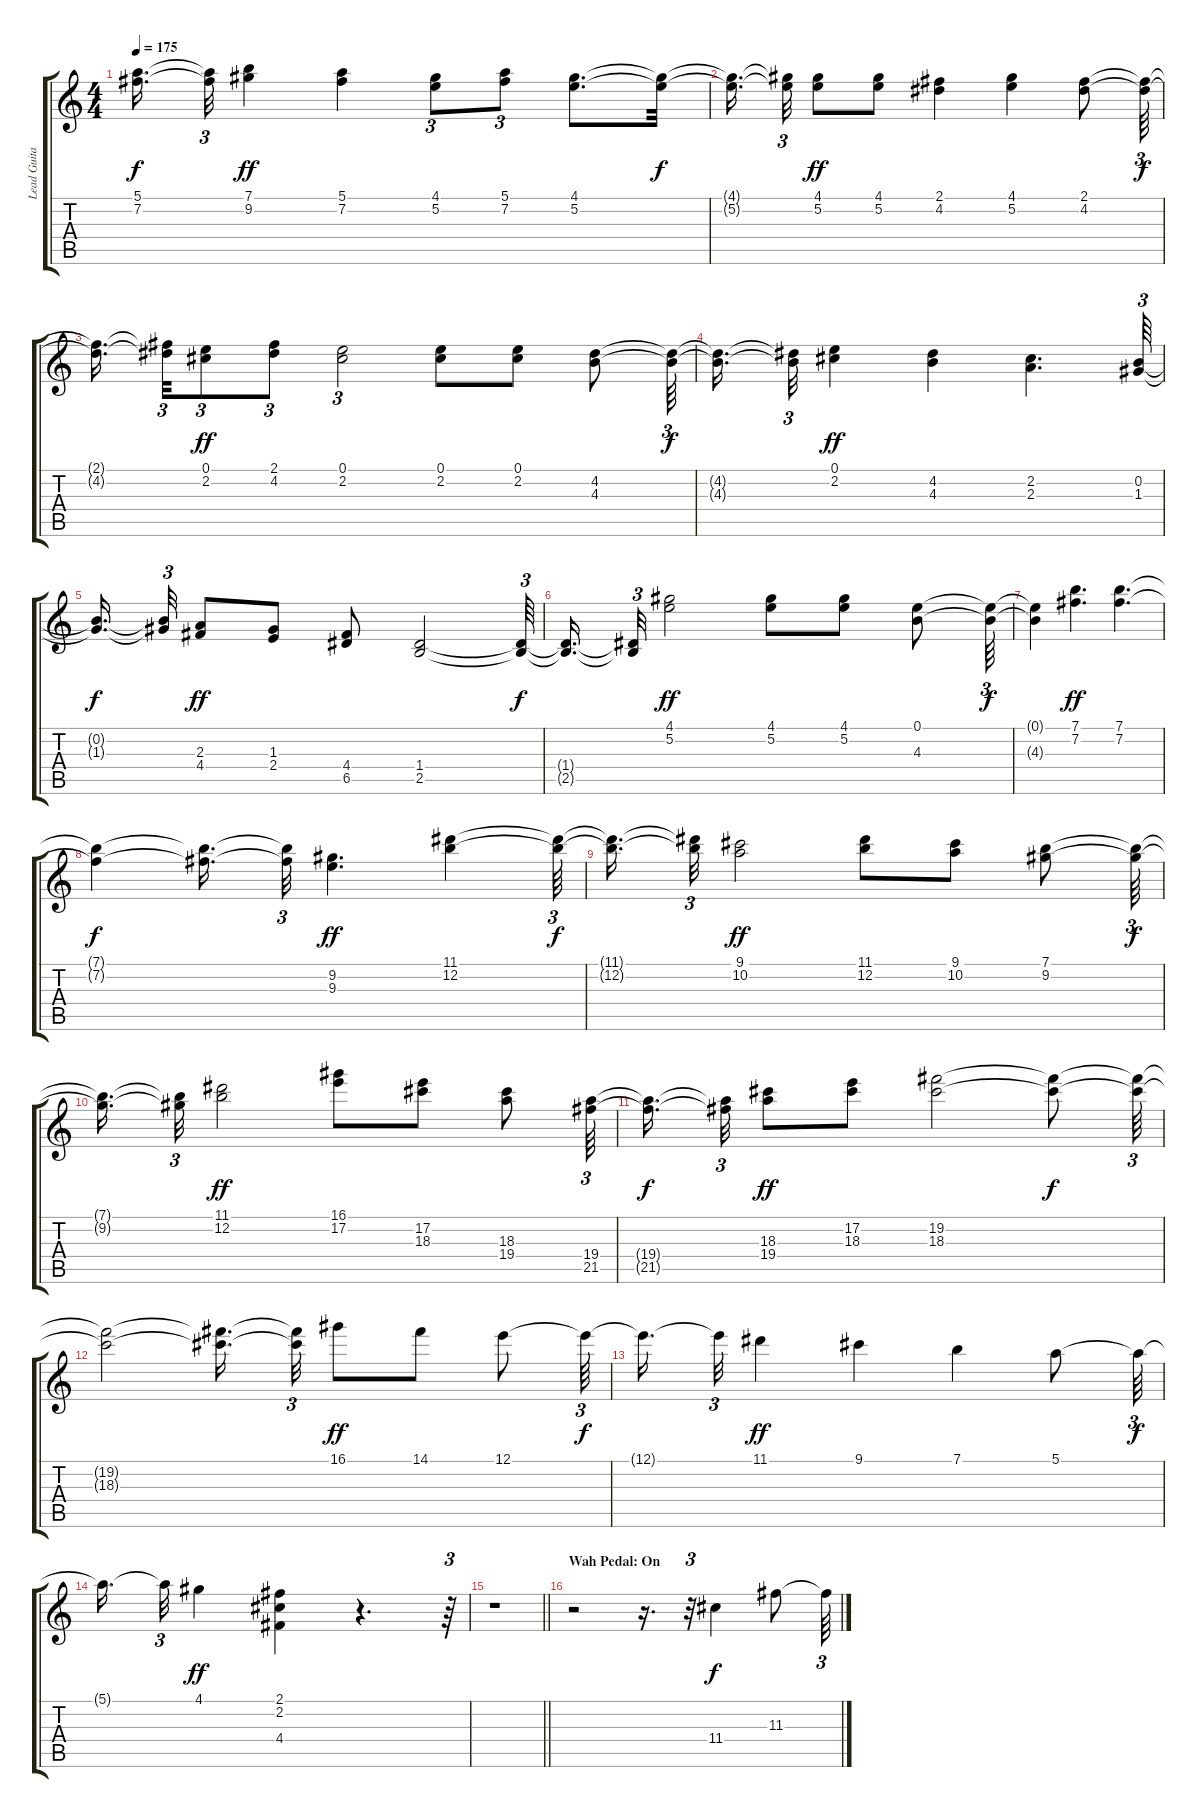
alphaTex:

\track ("Lead Guitar/Michael Lee Firkins" "Lead Guita") {instrument distortionguitar}
\staff {score tabs}
\tuning (E4 B3 G3 D3 A2 E2) {hide}
\ts (4 4)
\tempo 175
\clef g2
\ks c
(5.1{t} 7.2{t}).16{d dy f} (5.1{t} 7.2{t}).32{tu (3 2)} (7.1 9.2).4{dy ff} (5.1 7.2).4 (4.1 5.2).8{tu (3 2)} (5.1 7.2).8{tu (3 2)} (4.1 5.2).8{d} (4.1{t} 5.2{t}).32{dy f} |
(4.1{t} 5.2{t}).16{d beam splitsecondary} (4.1{t} 5.2{t}).32{tu (3 2)} (4.1 5.2).8{dy ff} (4.1 5.2).8 (2.1 4.2).4 (4.1 5.2).4 (2.1 4.2).8 (2.1{t} 4.2{t}).64{tu (3 2) dy f} |
(2.1{t} 4.2{t}).16{d beam splitsecondary} (2.1{t} 4.2{t}).32{tu (3 2)} (0.1 2.2).8{tu (3 2) dy ff} (2.1 4.2).8{tu (3 2)} (0.1 2.2).2{tu (3 2)} (0.1 2.2).8 (0.1 2.2).8 (4.2 4.3).8 (4.2{t} 4.3{t}).64{tu (3 2) dy f} |
(4.2{t} 4.3{t}).16{d} (4.2{t} 4.3{t}).32{tu (3 2)} (0.1 2.2).4{dy ff} (4.2 4.3).4 (2.2 2.3).4{d} (0.2 1.3).64{tu (3 2)} |
(0.2{t} 1.3{t}).16{d dy f beam splitsecondary} (0.2{t} 1.3{t}).32{tu (3 2)} (2.3 4.4).8{dy ff} (1.3 2.4).8 (4.4 6.5).8 (1.4 2.5).2 (1.4{t} 2.5{t}).64{tu (3 2) dy f} |
(1.4{t} 2.5{t}).16{d} (1.4{t} 2.5{t}).32{tu (3 2)} (4.1 5.2).2{dy ff} (4.1 5.2).8 (4.1 5.2).8 (0.1 4.3).8 (0.1{t} 4.3{t}).64{tu (3 2) dy f} |
(0.1{t} 4.3{t}).4 (7.1 7.2).4{d dy ff} (7.1 7.2).4{d} |
(7.1{t} 7.2{t}).4{dy f} (7.1{t} 7.2{t}).16{d} (7.1{t} 7.2{t}).32{tu (3 2)} (9.2 9.3).4{d dy ff} (11.1 12.2).4 (11.1{t} 12.2{t}).64{tu (3 2) dy f} |
(11.1{t} 12.2{t}).16{d} (11.1{t} 12.2{t}).32{tu (3 2)} (9.1 10.2).2{dy ff} (11.1 12.2).8 (9.1 10.2).8 (7.1 9.2).8 (7.1{t} 9.2{t}).64{tu (3 2) dy f} |
(7.1{t} 9.2{t}).16{d} (7.1{t} 9.2{t}).32{tu (3 2)} (11.1 12.2).2{dy ff} (16.1 17.2).8 (17.2 18.3).8 (18.3 19.4).8 (19.4 21.5).64{tu (3 2)} |
(19.4{t} 21.5{t}).16{d dy f beam splitsecondary} (19.4{t} 21.5{t}).32{tu (3 2)} (18.3 19.4).8{dy ff} (17.2 18.3).8 (19.2 18.3).2 (19.2{t} 18.3{t}).8{dy f} (19.2{t} 18.3{t}).64{tu (3 2)} |
(19.2{t} 18.3{t}).2 (19.2{t} 18.3{t}).16{d beam splitsecondary} (19.2{t} 18.3{t}).32{tu (3 2)} 16.1.8{dy ff} 14.1.8 12.1.8 12.1{t}.64{tu (3 2) dy f} |
12.1{t}.16{d} 12.1{t}.32{tu (3 2)} 11.1.4{dy ff} 9.1.4 7.1.4 5.1.8 5.1{t}.64{tu (3 2) dy f} |
5.1{t}.16{d} 5.1{t}.32{tu (3 2)} 4.1.4{dy ff} (2.1 2.2 4.4).4 r.4{d} r.64{tu (3 2)} |
\barLineRight lightlight
r.1 |
\section ("" "Wah Pedal: On")
r.2 r.16{d} r.32{tu (3 2)} 11.4.4{dy f} 11.3.8 11.3{t}.64{tu (3 2)}
